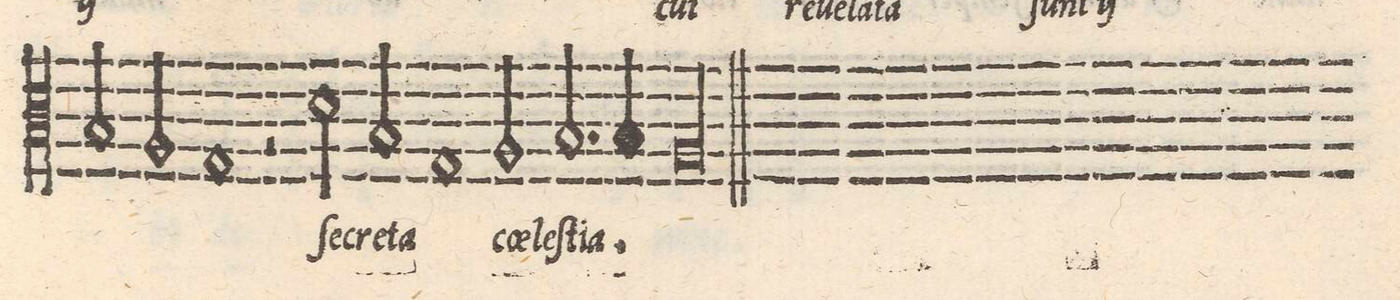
**kern	**text
*I"TENOR	*
*clefC3	*
*k[]	*
*met(C|)	*
*M2/1	*
2B/	-ta
2A/	.
=55-	=55-
1G	sunt
2r	.
*	*Xij
2d\	ſe-
=56-	=56-
2B/	-cre-
1G	-ta
2A/	cœ-
=57-	=57-
2.B/	-leſ-
4B/	-ti-
00A	-a.
==	==
*-	*-
